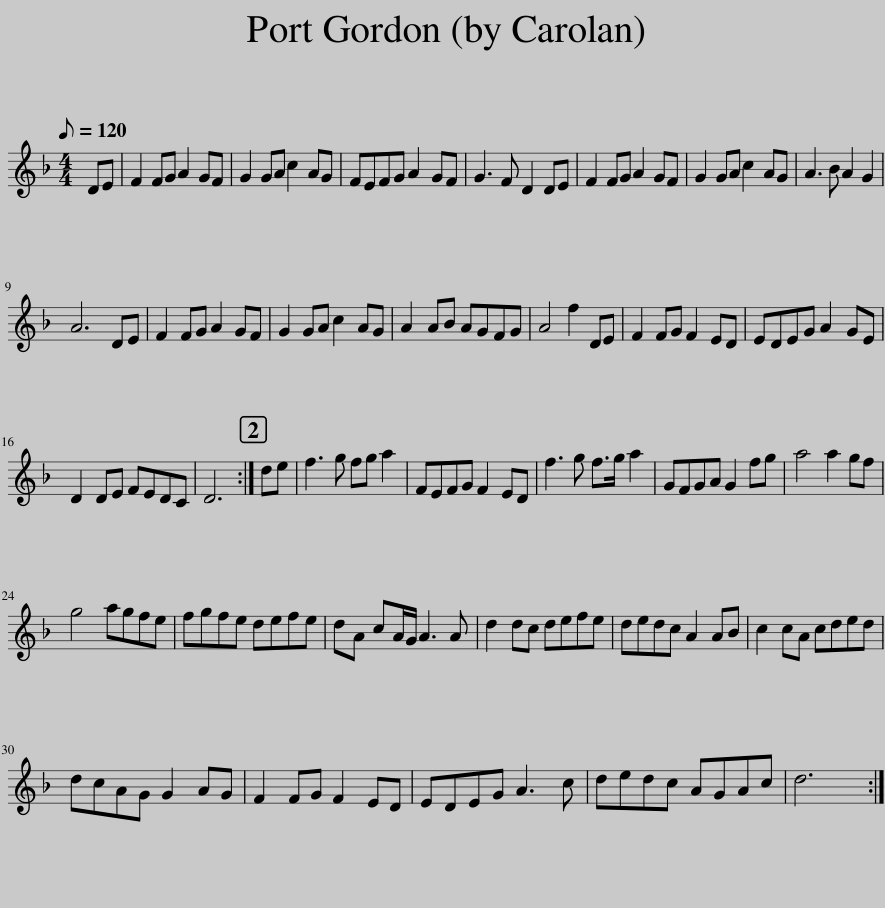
X:1
L:1/8
Q:1/8=120
M:4/4
I:linebreak $
K:Dmin
V:1 treble
V:1
 DE | F2 FG A2 GF | G2 GA c2 AG | FEFG A2 GF | G3 F D2 DE | %5
 F2 FG A2 GF | G2 GA c2 AG | A3 B A2 G2 |$ A6 DE | F2 FG A2 GF | %10
 G2 GA c2 AG | A2 AB AGFG | A4 f2 DE | F2 FG F2 ED | EDEG A2 GE |$ %15
 D2 DE FEDC | D6 :| de | f3 g fg a2 | FEFG F2 ED | %20
 f3 g f>g a2 | GFGA G2 fg | a4 a2 gf |$ g4 agfe | fgfe defe | %25
 dA cA/G/ A3 A | d2 dc defe | dedc A2 AB | c2 cA cded |$ dcAG G2 AG | %30
 F2 FG F2 ED | EDEG A3 c | dedc AGAc | d6 :| %34
